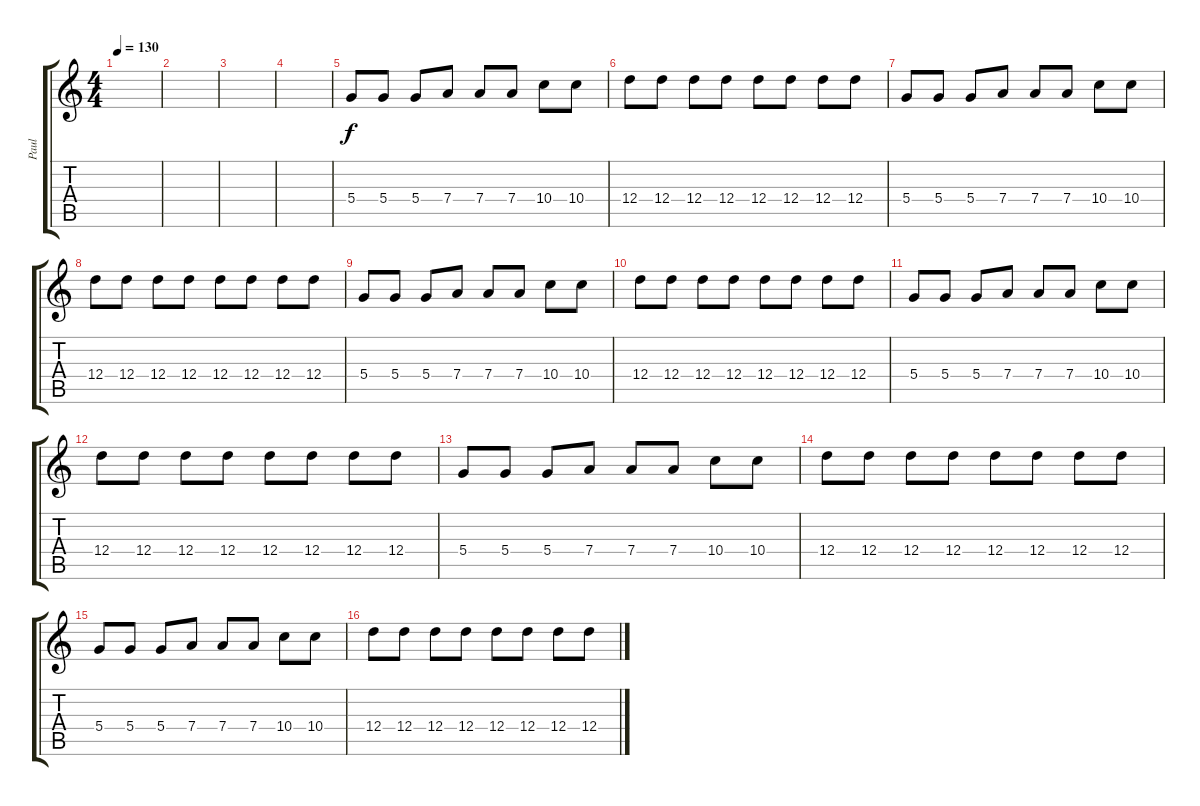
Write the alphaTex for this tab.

\track ("Paul" "Paul") {instrument overdrivenguitar}
\staff {score tabs}
\tuning (E4 B3 G3 D3 A2 E2) {hide}
\ts (4 4)
\tempo 130
\clef g2
\ks c
|
|
|
|
5.4.8 5.4.8 5.4.8 7.4.8 7.4.8 7.4.8 10.4.8 10.4.8 |
12.4.8 12.4.8 12.4.8 12.4.8 12.4.8 12.4.8 12.4.8 12.4.8 |
5.4.8 5.4.8 5.4.8 7.4.8 7.4.8 7.4.8 10.4.8 10.4.8 |
12.4.8 12.4.8 12.4.8 12.4.8 12.4.8 12.4.8 12.4.8 12.4.8 |
5.4.8 5.4.8 5.4.8 7.4.8 7.4.8 7.4.8 10.4.8 10.4.8 |
12.4.8 12.4.8 12.4.8 12.4.8 12.4.8 12.4.8 12.4.8 12.4.8 |
5.4.8 5.4.8 5.4.8 7.4.8 7.4.8 7.4.8 10.4.8 10.4.8 |
12.4.8 12.4.8 12.4.8 12.4.8 12.4.8 12.4.8 12.4.8 12.4.8 |
5.4.8 5.4.8 5.4.8 7.4.8 7.4.8 7.4.8 10.4.8 10.4.8 |
12.4.8 12.4.8 12.4.8 12.4.8 12.4.8 12.4.8 12.4.8 12.4.8 |
5.4.8 5.4.8 5.4.8 7.4.8 7.4.8 7.4.8 10.4.8 10.4.8 |
12.4.8 12.4.8 12.4.8 12.4.8 12.4.8 12.4.8 12.4.8 12.4.8
